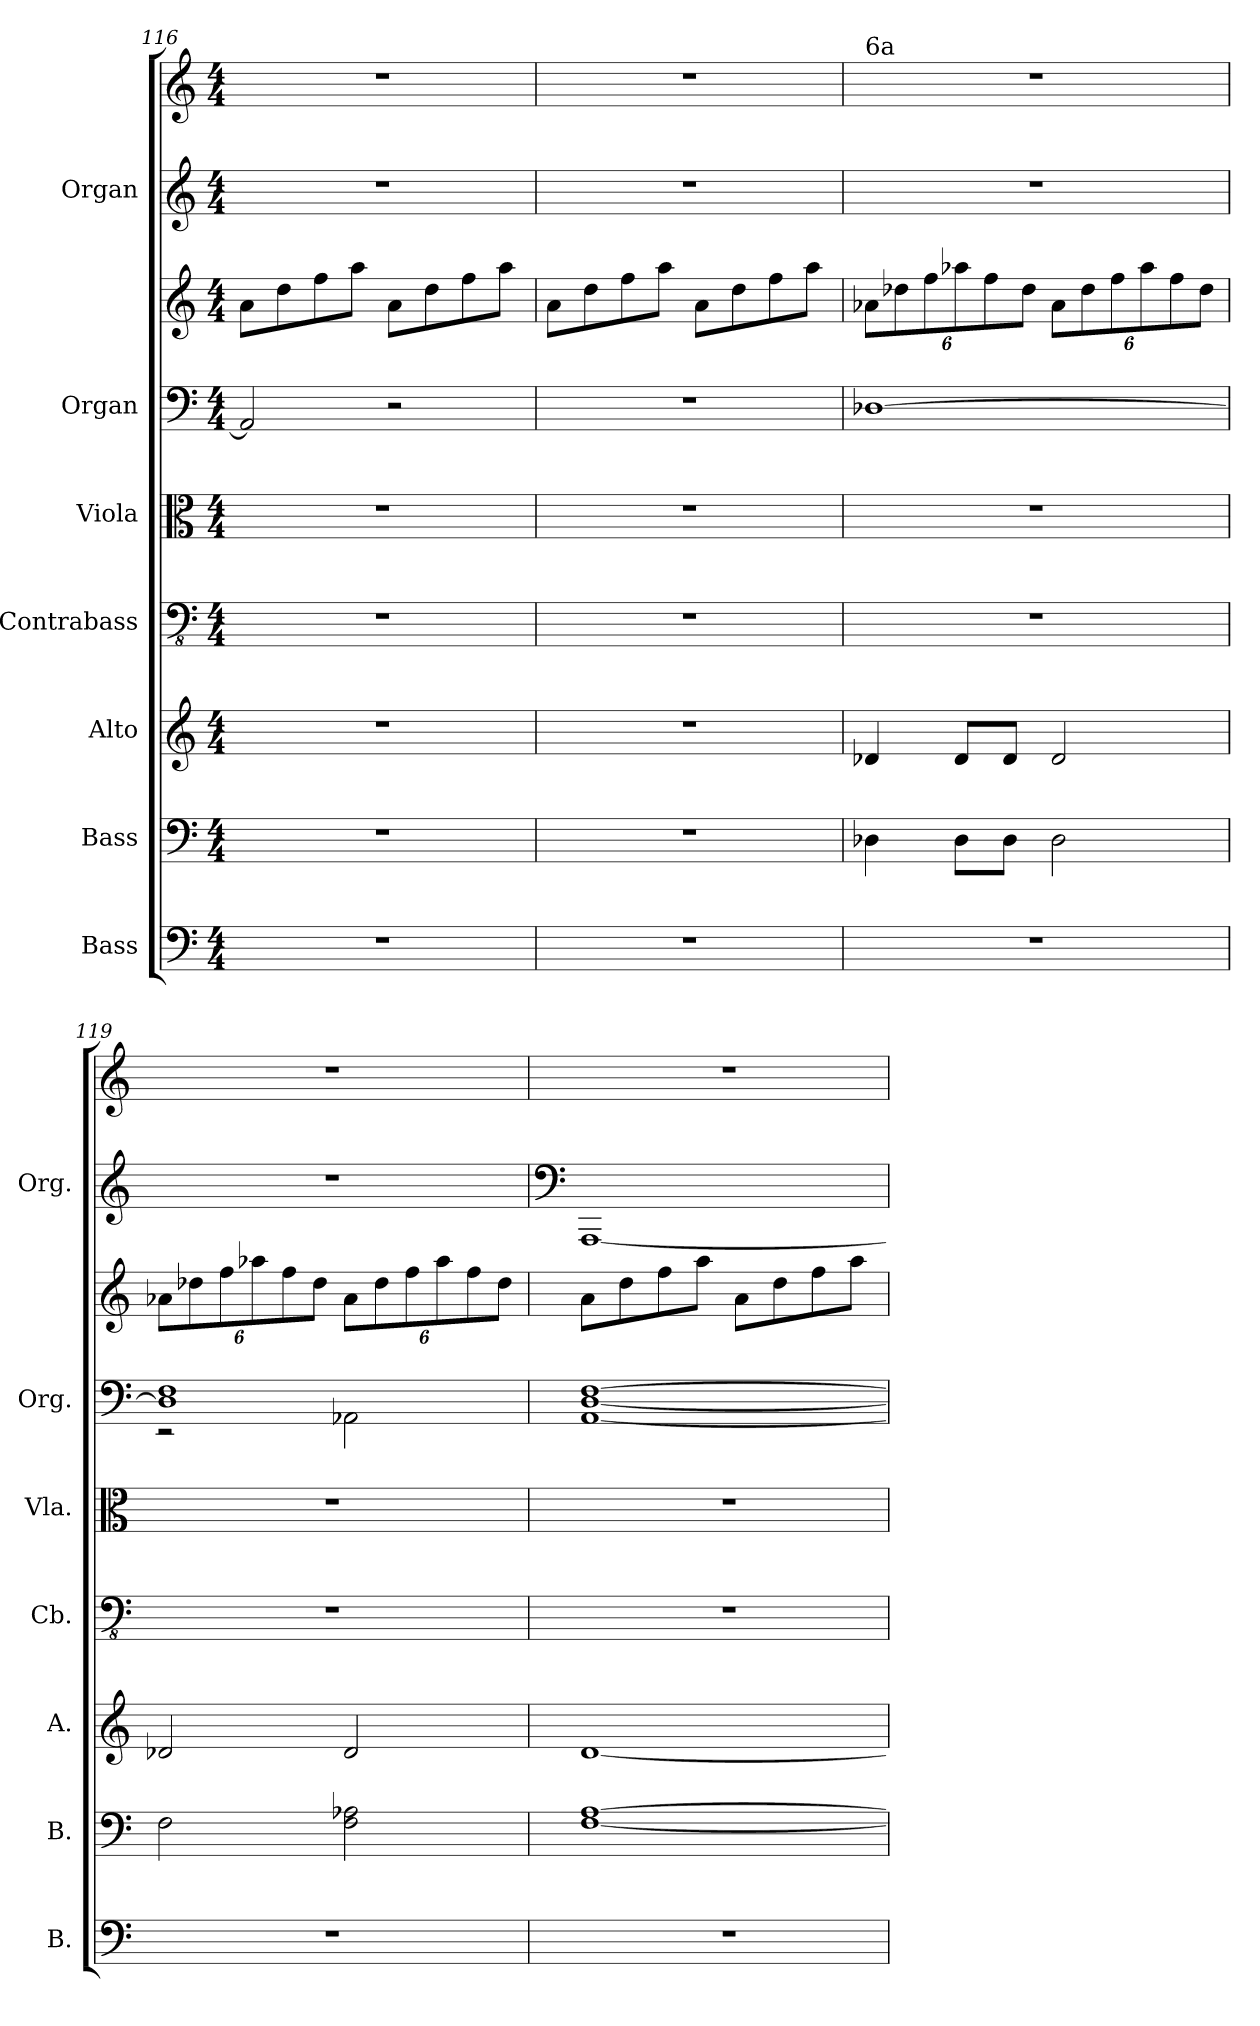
**kern	**kern	**kern	**kern	**kern	**kern	**kern	**kern	**kern
*part7	*part6	*part5	*part4	*part3	*part2	*part2	*part1	*part1
*staff9	*staff8	*staff7	*staff6	*staff5	*staff4	*staff3	*staff2	*staff1
*I"Bass	*I"Bass	*I"Alto	*I"Contrabass	*I"Viola	*I"Organ	*	*I"Organ	*
*I'B.	*I'B.	*I'A.	*I'Cb.	*I'Vla.	*I'Org.	*	*I'Org.	*
*clefF4	*clefF4	*clefG2	*clefFv4	*clefC3	*clefF4	*clefG2	*clefG2	*clefG2
*	*	*	*ITrd7c12	*	*	*	*	*
*k[]	*k[]	*k[]	*k[]	*k[]	*k[]	*k[]	*k[]	*k[]
*M4/4	*M4/4	*M4/4	*M4/4	*M4/4	*M4/4	*M4/4	*M4/4	*M4/4
=116	=116	=116	=116	=116	=116	=116	=116	=116
1r	1r	1r	1r	1r	2AA/]	8a\L	1r	1r
.	.	.	.	.	.	8dd\	.	.
.	.	.	.	.	.	8ff\	.	.
.	.	.	.	.	.	8aa\J	.	.
.	.	.	.	.	2r	8a\L	.	.
.	.	.	.	.	.	8dd\	.	.
.	.	.	.	.	.	8ff\	.	.
.	.	.	.	.	.	8aa\J	.	.
=117	=117	=117	=117	=117	=117	=117	=117	=117
1r	1r	1r	1r	1r	1r	8a\L	1r	1r
.	.	.	.	.	.	8dd\	.	.
.	.	.	.	.	.	8ff\	.	.
.	.	.	.	.	.	8aa\J	.	.
.	.	.	.	.	.	8a\L	.	.
.	.	.	.	.	.	8dd\	.	.
.	.	.	.	.	.	8ff\	.	.
.	.	.	.	.	.	8aa\J	.	.
=118	=118	=118	=118	=118	=118	=118	=118	=118
*	*	*	*	*	*	*Xbrackettup	*	*
!	!	!	!	!	!	!	!	!LO:TX:a:t=6a
1r	4D-X\	4d-X/	1r	1r	[1D-X	12a-X\L	1r	1r
.	.	.	.	.	.	12dd-X\	.	.
.	.	.	.	.	.	12ff\	.	.
.	8D-\L	8d-/L	.	.	.	12aa-X\	.	.
.	.	.	.	.	.	12ff\	.	.
.	8D-\J	8d-/J	.	.	.	.	.	.
.	.	.	.	.	.	12dd-\J	.	.
.	2D-\	2d-/	.	.	.	12a-\L	.	.
.	.	.	.	.	.	12dd-\	.	.
.	.	.	.	.	.	12ff\	.	.
.	.	.	.	.	.	12aa-\	.	.
.	.	.	.	.	.	12ff\	.	.
.	.	.	.	.	.	12dd-\J	.	.
!!LO:PB:g=z
=119	=119	=119	=119	=119	=119	=119	=119	=119
*	*	*	*	*	*^	*	*	*
1r	2F\	2d-X/	1r	1r	1D-] 1F	2r	12a-X\L	1r	1r
.	.	.	.	.	.	.	12dd-X\	.	.
.	.	.	.	.	.	.	12ff\	.	.
.	.	.	.	.	.	.	12aa-X\	.	.
.	.	.	.	.	.	.	12ff\	.	.
.	.	.	.	.	.	.	12dd-\J	.	.
.	2F\ 2A-X\	2d-/	.	.	.	2AA-X\	12a-\L	.	.
.	.	.	.	.	.	.	12dd-\	.	.
.	.	.	.	.	.	.	12ff\	.	.
.	.	.	.	.	.	.	12aa-\	.	.
.	.	.	.	.	.	.	12ff\	.	.
.	.	.	.	.	.	.	12dd-\J	.	.
*	*	*	*	*	*v	*v	*	*	*
=120	=120	=120	=120	=120	=120	=120	=120	=120
*	*	*	*	*	*	*	*clefF4	*
1r	[1F [1A	[1d	1r	1r	[1AA [1D [1F	8a\L	[1AAA	1r
.	.	.	.	.	.	8dd\	.	.
.	.	.	.	.	.	8ff\	.	.
.	.	.	.	.	.	8aa\J	.	.
.	.	.	.	.	.	8a\L	.	.
.	.	.	.	.	.	8dd\	.	.
.	.	.	.	.	.	8ff\	.	.
.	.	.	.	.	.	8aa\J	.	.
=	=	=	=	=	=	=	=	=
*-	*-	*-	*-	*-	*-	*-	*-	*-
